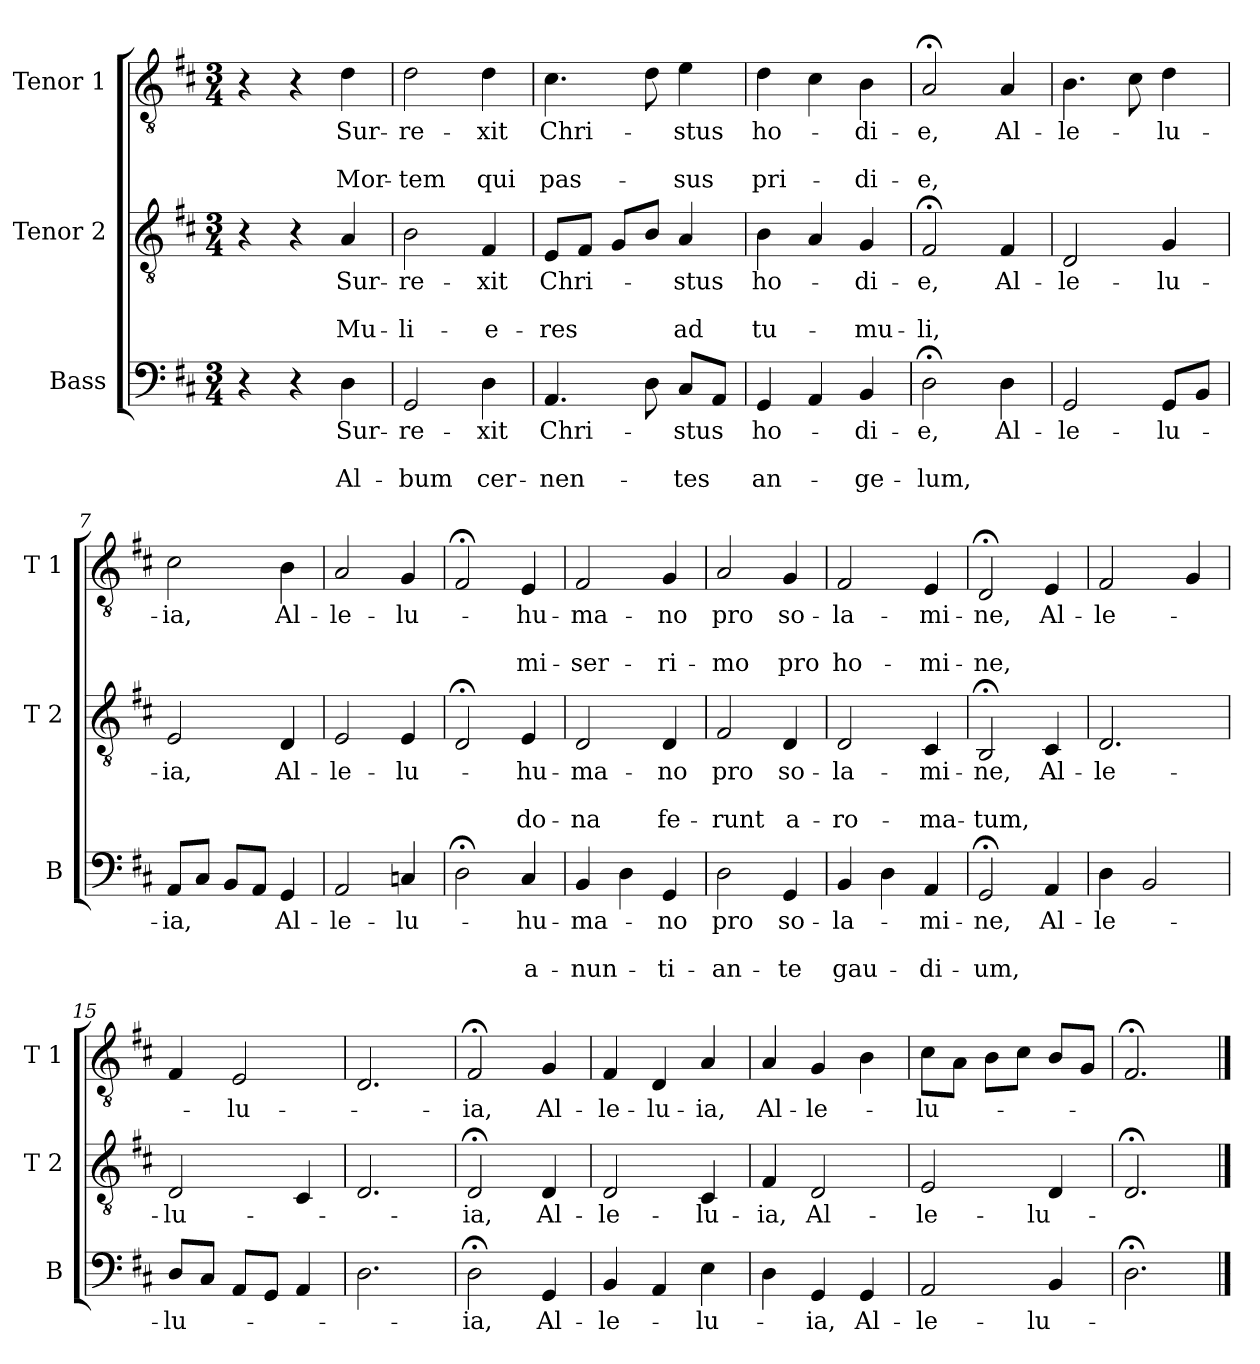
**kern	**text	**text	**text	**kern	**text	**text	**text	**kern	**text	**text	**text
*part3	*part3	*part3	*part3	*part2	*part2	*part2	*part2	*part1	*part1	*part1	*part1
*staff3	*staff3	*staff3	*staff3	*staff2	*staff2	*staff2	*staff2	*staff1	*staff1	*staff1	*staff1
*I"Bass	*	*	*	*I"Tenor 2	*	*	*	*I"Tenor 1	*	*	*
*I'B	*	*	*	*I'T 2	*	*	*	*I'T 1	*	*	*
*clefF4	*	*	*	*clefGv2	*	*	*	*clefGv2	*	*	*
*k[f#c#]	*	*	*	*k[f#c#]	*	*	*	*k[f#c#]	*	*	*
*D:	*	*	*	*D:	*	*	*	*D:	*	*	*
*M3/4	*	*	*	*M3/4	*	*	*	*M3/4	*	*	*
=1	=1	=1	=1	=1	=1	=1	=1	=1	=1	=1	=1
4r	.	.	.	4r	.	.	.	4r	.	.	.
!	!LO:LY:b	!	!LO:LY:b	!	!LO:LY:b	!	!LO:LY:b	!	!LO:LY:b	!	!LO:LY:b
4r	1)	.	4)	4r	1)	.	3)	4r	1)	.	2)
!	!LO:LY:b	!	!LO:LY:b	!	!LO:LY:b	!	!LO:LY:b	!	!LO:LY:b	!	!LO:LY:b
4D\	Sur-	.	Al-	4A/	Sur-	.	Mu-	4d\	Sur-	.	Mor-
=2	=2	=2	=2	=2	=2	=2	=2	=2	=2	=2	=2
!	!LO:LY:b	!	!LO:LY:b	!	!LO:LY:b	!	!LO:LY:b	!	!LO:LY:b	!	!LO:LY:b
2GG/	-re-	.	-bum	2B\	-re-	.	-li-	2d\	-re-	.	-tem
!	!LO:LY:b	!	!LO:LY:b	!	!LO:LY:b	!	!LO:LY:b	!	!LO:LY:b	!	!LO:LY:b
4D\	-xit	.	cer-	4F#/	-xit	.	-e-	4d\	-xit	.	qui
=3	=3	=3	=3	=3	=3	=3	=3	=3	=3	=3	=3
!	!LO:LY:b	!	!LO:LY:b	!	!LO:LY:b	!	!LO:LY:b	!	!LO:LY:b	!	!LO:LY:b
4.AA/	Chri-	.	-nen-	8E/L	Chri-	.	-res	4.c#\	Chri-	.	pas-
.	.	.	.	8F#/J	.	.	.	.	.	.	.
.	.	.	.	8G/L	.	.	.	.	.	.	.
8D\	.	.	.	8B/J	.	.	.	8d\	.	.	.
!	!LO:LY:b	!	!LO:LY:b	!	!LO:LY:b	!	!LO:LY:b	!	!LO:LY:b	!	!LO:LY:b
8C#/L	-stus	.	-tes	4A/	-stus	.	ad	4e\	-stus	.	-sus
8AA/J	.	.	.	.	.	.	.	.	.	.	.
=4	=4	=4	=4	=4	=4	=4	=4	=4	=4	=4	=4
!	!LO:LY:b	!	!LO:LY:b	!	!LO:LY:b	!	!LO:LY:b	!	!LO:LY:b	!	!LO:LY:b
4GG/	ho-	.	an-	4B\	ho-	.	tu-	4d\	ho-	.	pri-
4AA/	.	.	.	4A/	.	.	.	4c#\	.	.	.
!	!LO:LY:b	!	!LO:LY:b	!	!LO:LY:b	!	!LO:LY:b	!	!LO:LY:b	!	!LO:LY:b
4BB/	-di-	.	-ge-	4G/	-di-	.	-mu-	4B\	-di-	.	-di-
=5	=5	=5	=5	=5	=5	=5	=5	=5	=5	=5	=5
!	!LO:LY:b	!	!LO:LY:b	!	!LO:LY:b	!	!LO:LY:b	!	!LO:LY:b	!	!LO:LY:b
2D;<\	-e,	.	-lum,	2F#;</	-e,	.	-li,	2A;</	-e,	.	-e,
!	!LO:LY:b	!	!	!	!LO:LY:b	!	!	!	!LO:LY:b	!	!
4D\	Al-	.	.	4F#/	Al-	.	.	4A/	Al-	.	.
!!LO:LB:g=z
=6	=6	=6	=6	=6	=6	=6	=6	=6	=6	=6	=6
!	!LO:LY:b	!	!	!	!LO:LY:b	!	!	!	!LO:LY:b	!	!
2GG/	-le-	.	.	2D/	-le-	.	.	4.B\	-le-	.	.
.	.	.	.	.	.	.	.	8c#\	.	.	.
!	!LO:LY:b	!	!	!	!LO:LY:b	!	!	!	!LO:LY:b	!	!
8GG/L	-lu-	.	.	4G/	-lu-	.	.	4d\	-lu-	.	.
8BB/J	.	.	.	.	.	.	.	.	.	.	.
=7	=7	=7	=7	=7	=7	=7	=7	=7	=7	=7	=7
!	!LO:LY:b	!	!	!	!LO:LY:b	!	!	!	!LO:LY:b	!	!
8AA/L	-ia,	.	.	2E/	-ia,	.	.	2c#\	-ia,	.	.
8C#/J	.	.	.	.	.	.	.	.	.	.	.
8BB/L	.	.	.	.	.	.	.	.	.	.	.
8AA/J	.	.	.	.	.	.	.	.	.	.	.
!	!LO:LY:b	!	!	!	!LO:LY:b	!	!	!	!LO:LY:b	!	!
4GG/	Al-	.	.	4D/	Al-	.	.	4B\	Al-	.	.
=8	=8	=8	=8	=8	=8	=8	=8	=8	=8	=8	=8
!	!LO:LY:b	!	!	!	!LO:LY:b	!	!	!	!LO:LY:b	!	!
2AA/	-le-	.	.	2E/	-le-	.	.	2A/	-le-	.	.
!	!LO:LY:b	!	!	!	!LO:LY:b	!	!	!	!LO:LY:b	!	!
4Cn/	-lu-	.	.	4E/	-lu-	.	.	4G/	-lu-	.	.
=9	=9	=9	=9	=9	=9	=9	=9	=9	=9	=9	=9
2D;<\	.	.	.	2D;</	.	.	.	2F#;</	.	.	.
!	!LO:LY:b	!	!LO:LY:b	!	!LO:LY:b	!	!LO:LY:b	!	!LO:LY:b	!	!LO:LY:b
4C#/	hu-	.	a-	4E/	hu-	.	do-	4E/	hu-	.	mi-
=10	=10	=10	=10	=10	=10	=10	=10	=10	=10	=10	=10
!	!LO:LY:b	!	!LO:LY:b	!	!LO:LY:b	!	!LO:LY:b	!	!LO:LY:b	!	!LO:LY:b
4BB/	-ma-	.	-nun-	2D/	-ma-	.	-na	2F#/	-ma-	.	-ser-
4D\	.	.	.	.	.	.	.	.	.	.	.
!	!LO:LY:b	!	!LO:LY:b	!	!LO:LY:b	!	!LO:LY:b	!	!LO:LY:b	!	!LO:LY:b
4GG/	-no	.	-ti-	4D/	-no	.	fe-	4G/	-no	.	-ri-
=11	=11	=11	=11	=11	=11	=11	=11	=11	=11	=11	=11
!	!LO:LY:b	!	!LO:LY:b	!	!LO:LY:b	!	!LO:LY:b	!	!LO:LY:b	!	!LO:LY:b
2D\	pro	.	-an-	2F#/	pro	.	-runt	2A/	pro	.	-mo
!	!LO:LY:b	!	!LO:LY:b	!	!LO:LY:b	!	!LO:LY:b	!	!LO:LY:b	!	!LO:LY:b
4GG/	so-	.	-te	4D/	so-	.	a-	4G/	so-	.	pro
!!LO:LB:g=z
=12	=12	=12	=12	=12	=12	=12	=12	=12	=12	=12	=12
!	!LO:LY:b	!	!LO:LY:b	!	!LO:LY:b	!	!LO:LY:b	!	!LO:LY:b	!	!LO:LY:b
4BB/	-la-	.	gau-	2D/	-la-	.	-ro-	2F#/	-la-	.	ho-
4D\	.	.	.	.	.	.	.	.	.	.	.
!	!LO:LY:b	!	!LO:LY:b	!	!LO:LY:b	!	!LO:LY:b	!	!LO:LY:b	!	!LO:LY:b
4AA/	-mi-	.	-di-	4C#/	-mi-	.	-ma-	4E/	-mi-	.	-mi-
=13	=13	=13	=13	=13	=13	=13	=13	=13	=13	=13	=13
!	!LO:LY:b	!	!LO:LY:b	!	!LO:LY:b	!	!LO:LY:b	!	!LO:LY:b	!	!LO:LY:b
2GG;</	-ne,	.	-um,	2BB;</	-ne,	.	-tum,	2D;</	-ne,	.	-ne,
!	!LO:LY:b	!	!	!	!LO:LY:b	!	!	!	!LO:LY:b	!	!
4AA/	Al-	.	.	4C#/	Al-	.	.	4E/	Al-	.	.
=14	=14	=14	=14	=14	=14	=14	=14	=14	=14	=14	=14
!	!LO:LY:b	!	!	!	!LO:LY:b	!	!	!	!LO:LY:b	!	!
4D\	-le-	.	.	2.D/	-le-	.	.	2F#/	-le-	.	.
2BB/	.	.	.	.	.	.	.	.	.	.	.
.	.	.	.	.	.	.	.	4G/	.	.	.
=15	=15	=15	=15	=15	=15	=15	=15	=15	=15	=15	=15
!	!LO:LY:b	!	!	!	!LO:LY:b	!	!	!	!	!	!
8D/L	-lu-	.	.	2D/	-lu-	.	.	4F#/	.	.	.
8C#/J	.	.	.	.	.	.	.	.	.	.	.
!	!	!	!	!	!	!	!	!	!LO:LY:b	!	!
8AA/L	.	.	.	.	.	.	.	2E/	-lu-	.	.
8GG/J	.	.	.	.	.	.	.	.	.	.	.
4AA/	.	.	.	4C#/	.	.	.	.	.	.	.
=16	=16	=16	=16	=16	=16	=16	=16	=16	=16	=16	=16
2.D\	.	.	.	2.D/	.	.	.	2.D/	.	.	.
!!LO:PB:g=z
=17	=17	=17	=17	=17	=17	=17	=17	=17	=17	=17	=17
!	!LO:LY:b	!	!	!	!LO:LY:b	!	!	!	!LO:LY:b	!	!
2D;<\	-ia,	.	.	2D;</	-ia,	.	.	2F#;</	-ia,	.	.
!	!LO:LY:b	!	!	!	!LO:LY:b	!	!	!	!LO:LY:b	!	!
4GG/	Al-	.	.	4D/	Al-	.	.	4G/	Al-	.	.
=18	=18	=18	=18	=18	=18	=18	=18	=18	=18	=18	=18
!	!LO:LY:b	!	!	!	!LO:LY:b	!	!	!	!LO:LY:b	!	!
4BB/	-le-	.	.	2D/	-le-	.	.	4F#/	-le-	.	.
!	!	!	!	!	!	!	!	!	!LO:LY:b	!	!
4AA/	.	.	.	.	.	.	.	4D/	-lu-	.	.
!	!LO:LY:b	!	!	!	!LO:LY:b	!	!	!	!LO:LY:b	!	!
4E\	-lu-	.	.	4C#/	-lu-	.	.	4A/	-ia,	.	.
=19	=19	=19	=19	=19	=19	=19	=19	=19	=19	=19	=19
!	!	!	!	!	!LO:LY:b	!	!	!	!LO:LY:b	!	!
4D\	.	.	.	4F#/	-ia,	.	.	4A/	Al-	.	.
!	!LO:LY:b	!	!	!	!LO:LY:b	!	!	!	!LO:LY:b	!	!
4GG/	-ia,	.	.	2D/	Al-	.	.	4G/	-le-	.	.
!	!LO:LY:b	!	!	!	!	!	!	!	!	!	!
4GG/	Al-	.	.	.	.	.	.	4B\	.	.	.
=20	=20	=20	=20	=20	=20	=20	=20	=20	=20	=20	=20
!	!LO:LY:b	!	!	!	!LO:LY:b	!	!	!	!LO:LY:b	!	!
2AA/	-le-	.	.	2E/	-le-	.	.	8c#\L	-lu-	.	.
.	.	.	.	.	.	.	.	8A\J	.	.	.
.	.	.	.	.	.	.	.	8B\L	.	.	.
.	.	.	.	.	.	.	.	8c#\J	.	.	.
!	!LO:LY:b	!	!	!	!LO:LY:b	!	!	!	!	!	!
4BB/	-lu-	.	.	4D/	-lu-	.	.	8B/L	.	.	.
.	.	.	.	.	.	.	.	8G/J	.	.	.
=21	=21	=21	=21	=21	=21	=21	=21	=21	=21	=21	=21
2.D;<\	.	.	.	2.D;</	.	.	.	2.F#;</	.	.	.
==	==	==	==	==	==	==	==	==	==	==	==
*-	*-	*-	*-	*-	*-	*-	*-	*-	*-	*-	*-
